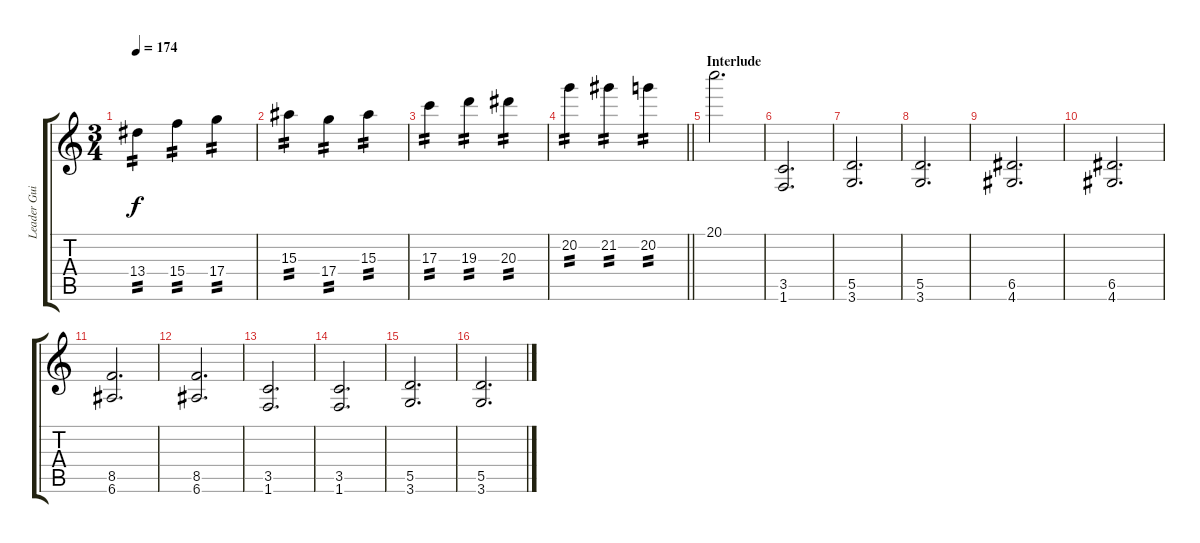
\track ("Leader Guitar (Matthias Jabs)" "Leader Gui") {instrument distortionguitar}
\staff {score tabs}
\tuning (E4 B3 G3 D3 A2 E2) {hide}
\ts (3 4)
\tempo 174
\clef g2
\ks c
13.4.4{tp 2 dy f} 15.4.4{tp 2} 17.4.4{tp 2} |
15.3.4{tp 2} 17.4.4{tp 2} 15.3.4{tp 2} |
17.3.4{tp 2} 19.3.4{tp 2} 20.3.4{tp 2} |
\barLineRight lightlight
20.2.4{tp 2} 21.2.4{tp 2} 20.2.4{tp 2} |
\section ("" "Interlude")
20.1.2{d} |
(3.5 1.6).2{d} |
(5.5 3.6).2{d} |
(5.5 3.6).2{d} |
(6.5 4.6).2{d} |
(6.5 4.6).2{d} |
(8.5 6.6).2{d} |
(8.5 6.6).2{d} |
(3.5 1.6).2{d} |
(3.5 1.6).2{d} |
(5.5 3.6).2{d} |
(5.5 3.6).2{d}
